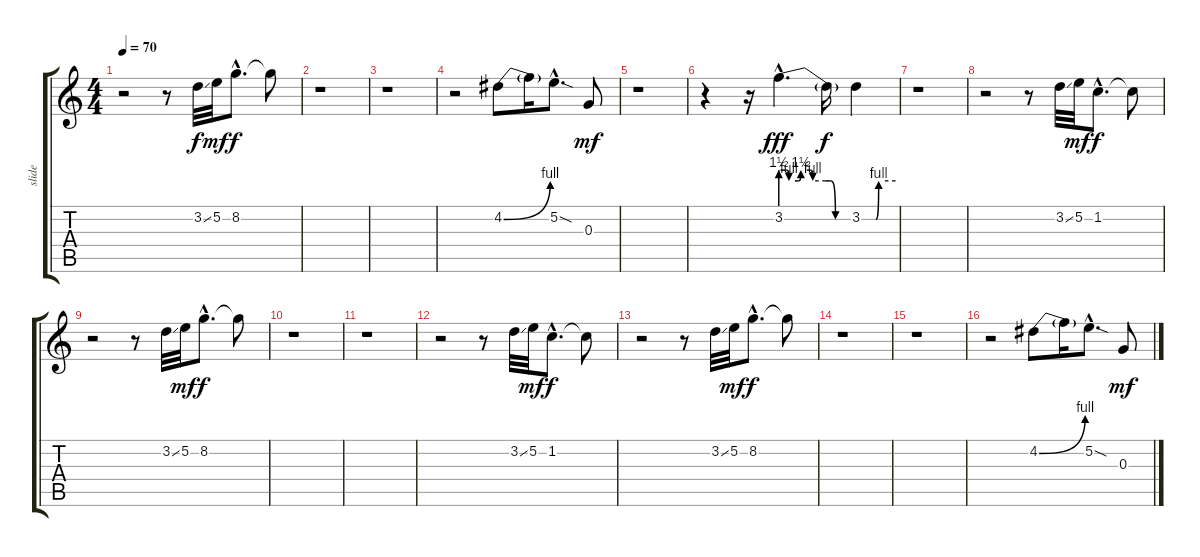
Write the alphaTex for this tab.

\track ("slide" "slide") {instrument acousticguitarsteel}
\staff {score tabs}
\tuning (E4 B3 G3 D3 A2 E2) {hide}
\ts (4 4)
\tempo 70
\clef g2
\ks c
r.2{dy f} r.8 3.2{ss}.32 5.2.32{dy mf} 8.2{hac}.8{d dy f} 8.2{t}.8 |
r.1 |
r.1 |
r.2 4.2{be (bend 0 0 60 4)}.8 4.2{t}.16 5.2{sod hac}.8{d} 0.3.8{dy mf} |
r.1 |
r.4 r.16 3.2{be (custom 0 6 5 6 7 4 15 4 17 6 25 6 27 4 38 4 42 4 46 0 50 0 60 0) hac}.4{d dy fff} 3.2{t}.16{dy f} 3.2{be (custom 0 0 25 0 30 4 60 4)}.4 |
r.1 |
r.2 r.8 3.2{ss}.32 5.2.32{dy mf} 1.2{hac}.8{d dy f} 1.2{t}.8 |
r.2 r.8 3.2{ss}.32 5.2.32{dy mf} 8.2{hac}.8{d dy f} 8.2{t}.8 |
r.1 |
r.1 |
r.2 r.8 3.2{ss}.32 5.2.32{dy mf} 1.2{hac}.8{d dy f} 1.2{t}.8 |
r.2 r.8 3.2{ss}.32 5.2.32{dy mf} 8.2{hac}.8{d dy f} 8.2{t}.8 |
r.1 |
r.1 |
r.2 4.2{be (bend 0 0 60 4)}.8 4.2{t}.16 5.2{sod hac}.8{d} 0.3.8{dy mf}
